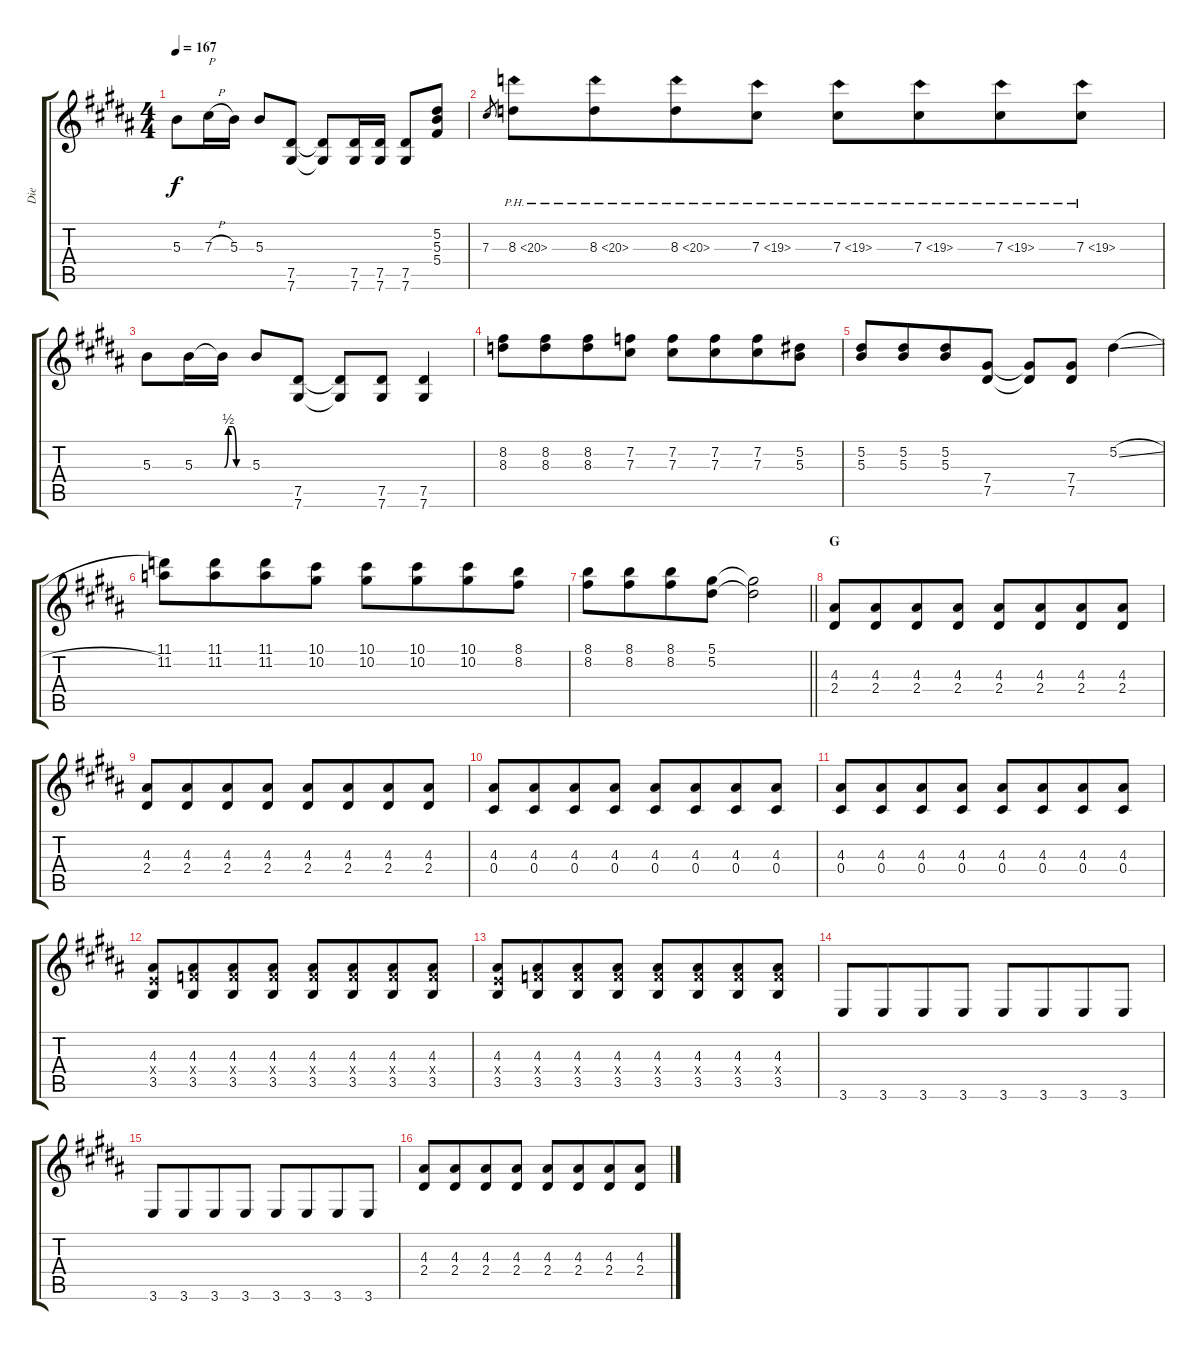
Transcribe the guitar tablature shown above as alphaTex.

\track ("Die" "Die") {instrument distortionguitar}
\staff {score tabs}
\tuning (Eb4 Bb3 Gb3 Db3 Ab2 Db2) {hide}
\ts (4 4)
\tempo 167
\clef g2
\ks g#minor
5.3.8{dy f} 7.3{h}.16{txt "P"} 5.3.16 5.3.8 (7.5 7.6).8 (7.5{t} 7.6{t}).8 (7.5 7.6).16 (7.5 7.6).16 (7.5 7.6).8 (5.2 5.3 5.4).8 |
7.3.8{gr} 8.3{ph 12}.8 8.3{ph 12}.8{beam merge} 8.3{ph 12}.8 7.3{ph 12}.8 7.3{ph 12}.8 7.3{ph 12}.8{beam merge} 7.3{ph 12}.8 7.3{ph 12}.8 |
5.3.8 5.3.16 5.3{be (custom 0 0 10 2 20 2 30 0 60 0) t}.16 5.3.8 (7.5 7.6).8 (7.5{t} 7.6{t}).8 (7.5 7.6).8 (7.5 7.6).4 |
(8.2 8.3).8 (8.2 8.3).8{beam merge} (8.2 8.3).8 (7.2 7.3).8 (7.2 7.3).8 (7.2 7.3).8{beam merge} (7.2 7.3).8 (5.2 5.3).8 |
(5.2 5.3).8 (5.2 5.3).8{beam merge} (5.2 5.3).8 (7.4 7.5).8 (7.4{t} 7.5{t}).8 (7.4 7.5).8 5.2{sl}.4 |
(11.1 11.2).8 (11.1 11.2).8{beam merge} (11.1 11.2).8 (10.1 10.2).8 (10.1 10.2).8 (10.1 10.2).8{beam merge} (10.1 10.2).8 (8.1 8.2).8 |
\barLineRight lightlight
(8.1 8.2).8{beam merge} (8.1 8.2).8{beam merge} (8.1 8.2).8 (5.1 5.2).8 (5.1{t} 5.2{t}).2 |
\section ("" "G")
(4.3 2.4).8 (4.3 2.4).8{beam merge} (4.3 2.4).8 (4.3 2.4).8 (4.3 2.4).8 (4.3 2.4).8{beam merge} (4.3 2.4).8 (4.3 2.4).8 |
(4.3 2.4).8 (4.3 2.4).8{beam merge} (4.3 2.4).8 (4.3 2.4).8 (4.3 2.4).8 (4.3 2.4).8{beam merge} (4.3 2.4).8 (4.3 2.4).8 |
(4.3 0.4).8 (4.3 0.4).8{beam merge} (4.3 0.4).8 (4.3 0.4).8 (4.3 0.4).8 (4.3 0.4).8{beam merge} (4.3 0.4).8 (4.3 0.4).8 |
(4.3 0.4).8 (4.3 0.4).8{beam merge} (4.3 0.4).8 (4.3 0.4).8 (4.3 0.4).8 (4.3 0.4).8{beam merge} (4.3 0.4).8 (4.3 0.4).8 |
(4.3 3.4{x} 3.5).8 (4.3 4.4{x} 3.5).8{beam merge} (4.3 4.4{x} 3.5).8 (4.3 4.4{x} 3.5).8 (4.3 4.4{x} 3.5).8 (4.3 4.4{x} 3.5).8{beam merge} (4.3 4.4{x} 3.5).8 (4.3 4.4{x} 3.5).8 |
(4.3 3.4{x} 3.5).8 (4.3 4.4{x} 3.5).8{beam merge} (4.3 4.4{x} 3.5).8 (4.3 4.4{x} 3.5).8 (4.3 4.4{x} 3.5).8 (4.3 4.4{x} 3.5).8{beam merge} (4.3 4.4{x} 3.5).8 (4.3 4.4{x} 3.5).8 |
3.6.8 3.6.8{beam merge} 3.6.8 3.6.8 3.6.8 3.6.8{beam merge} 3.6.8 3.6.8 |
3.6.8 3.6.8{beam merge} 3.6.8 3.6.8 3.6.8 3.6.8{beam merge} 3.6.8 3.6.8 |
(4.3 2.4).8 (4.3 2.4).8{beam merge} (4.3 2.4).8 (4.3 2.4).8 (4.3 2.4).8 (4.3 2.4).8{beam merge} (4.3 2.4).8 (4.3 2.4).8
